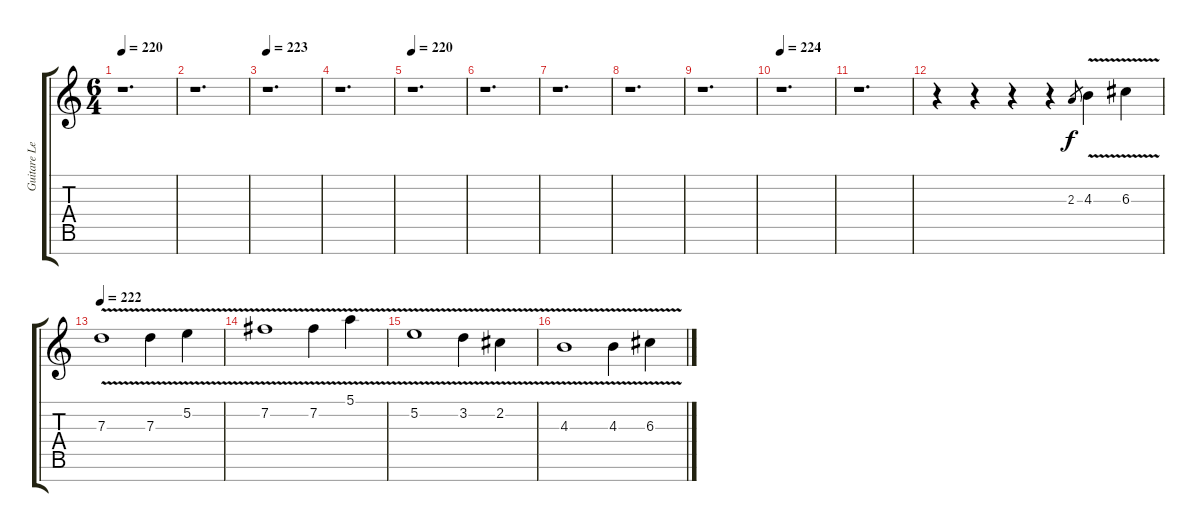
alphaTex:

\track ("Guitare Lead I" "Guitare Le") {instrument distortionguitar}
\staff {score tabs}
\tuning (E4 B3 G3 D3 A2 E2 B1) {hide}
\ts (6 4)
\tempo 220
\clef g2
\ks c
r.1{d dy f} |
r.1{d} |
\tempo 223
r.1{d} |
r.1{d} |
\tempo 220
r.1{d} |
r.1{d} |
r.1{d} |
r.1{d} |
r.1{d} |
\tempo 224
r.1{d} |
r.1{d} |
r.4 r.4 r.4 r.4 2.3.8{gr} 4.3{v}.4 6.3{v}.4 |
\tempo 222
7.3{v}.1 7.3{v}.4 5.2{v}.4 |
7.2{v}.1 7.2{v}.4 5.1{v}.4 |
5.2{v}.1 3.2{v}.4 2.2{v}.4 |
4.3{v}.1 4.3{v}.4 6.3{v}.4
